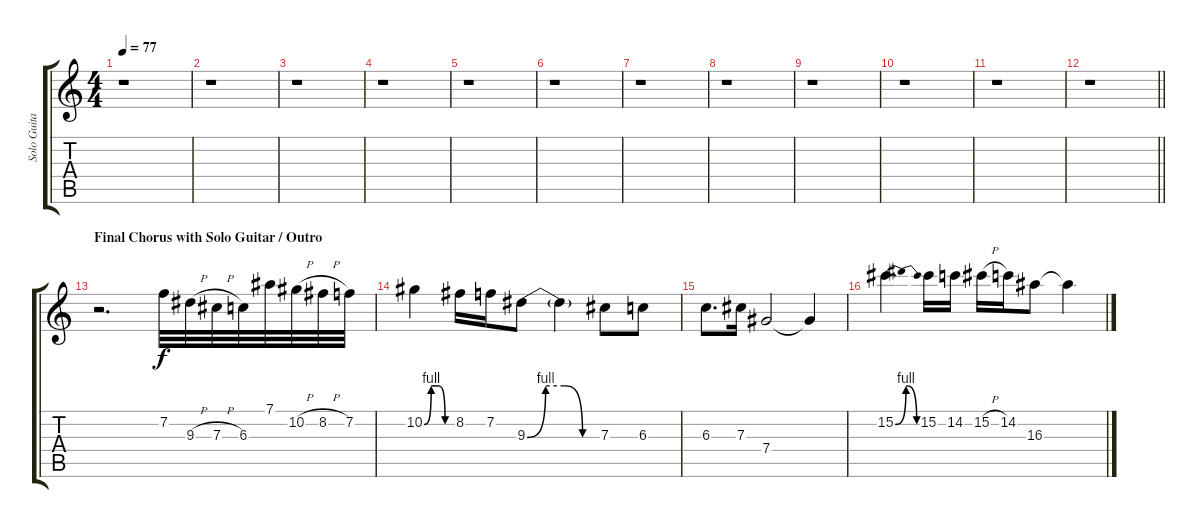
\track ("Solo Guitar" "Solo Guita") {instrument distortionguitar}
\staff {score tabs}
\tuning (Eb4 Bb3 Gb3 Db3 Ab2 Eb2) {hide}
\ts (4 4)
\tempo 77
\clef g2
\ks c
r.1{dy f} |
r.1 |
r.1 |
r.1 |
r.1 |
r.1 |
r.1 |
r.1 |
r.1 |
r.1 |
r.1 |
\barLineRight lightlight
r.1 |
\section ("" "Final Chorus with Solo Guitar / Outro")
r.2{d} 7.2.32 9.3{h}.32 7.3{h}.32 6.3.32 7.1.32 10.2{h}.32 8.2{h}.32 7.2.32 |
10.2{be (custom 0 0 15 4 30 4 45 0 60 0)}.4 8.2.16 7.2.16 9.3{be (custom 0 0 15 4 30 4 45 0 60 0)}.8 9.3{t}.4 7.3.8 6.3.8 |
6.3.8{d} 7.3.16 7.4.2 7.4{t}.4 |
15.2{be (bendrelease 0 0 15 4 55 4 60 0)}.4{d volume 0} 15.2.16 14.2.16 15.2{h}.16 14.2.16 16.3.8 16.3{t}.4
